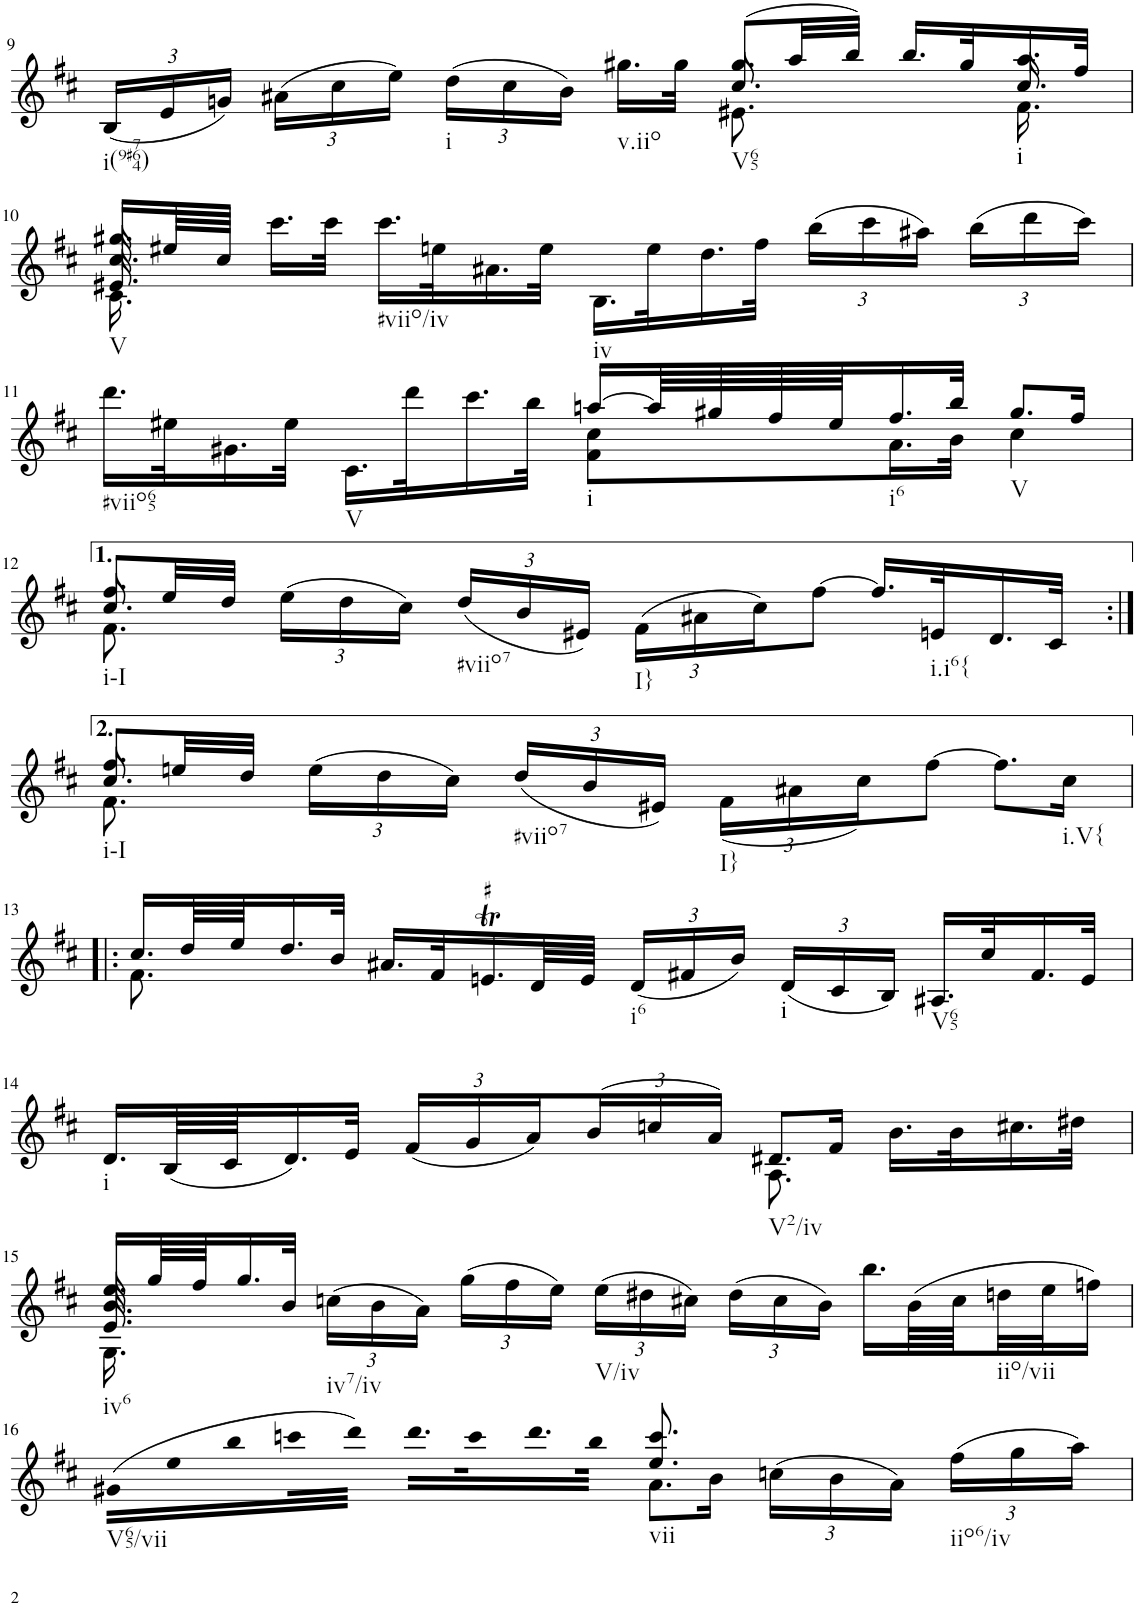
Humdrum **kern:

**kern
*part1
*staff1
*I"Violin
*I'Vln.
!!LO:PB:g=z
*clefG2
*k[f#c#]
*M4/4
*met(c)
*Xbrackettup
=9
*^
*	*^
!LO:TX:b:t=i(9#764)	!	!
(24B/LL	2ryy	2ryy
24e/	.	.
24gn/JJ)	.	.
(24a#X\LL	.	.
24cc#\	.	.
24ee\JJ)	.	.
!LO:TX:b:t=i	!	!
(24dd\LL	.	.
24cc#\	.	.
24b\JJ)	.	.
!LO:TX:b:t=v.iio	!	!
16.gg#X\LL	.	.
32gg#\JJk	.	.
!LO:TX:b:t=V65	!	!
(8.gg#/L	8.cc#/	8.e#X\
32aa/LL	8.ryy	8.ryy
32bb/JJJ)	.	.
16.bb/LL	.	.
32gg#/K	.	.
!LO:TX:b:t=i	!	!
16.aa/	16.cc#/	16.f#\
32ff#/JJk	32ryy	32ryy
!!LO:LB:g=z	!!	!!
=10	=10	=10
*	*	*^
!LO:TX:b:t=V	!	!	!
16.gg#X/LL	16.cc#/	16.e#X/	16.c#\
64ee#X/LL	2ryy	2ryy	2ryy
64cc#/JJJJ	.	.	.
16.ccc#\LL	.	.	.
32ccc#\JJk	.	.	.
!LO:TX:b:t=#viio/iv	!	!	!
16.ccc#\LL	.	.	.
32een\K	.	.	.
16.a#X\	.	.	.
32ee\JJk	.	.	.
!LO:TX:b:t=iv	!	!	!
16.B\LL	.	.	.
32ee\K	4ryy	4ryy	4ryy
16.dd\	.	.	.
32ff#\JJk	.	.	.
(24bb\LL	.	.	.
24ccc#\	.	.	.
24aa#X\JJ)	.	.	.
.	8ryy	8ryy	8ryy
(24bb\LL	.	.	.
24ddd\	.	.	.
24ccc#\JJ)	.	.	.
.	32ryy	32ryy	32ryy
!!LO:LB:g=z	!!	!!	!!
=11	=11	=11	=11
!LO:TX:b:t=#viio65	!	!	!
*	*v	*v	*v
16.ddd\LL	2ryy
32ee#X\K	.
16.g#X\	.
32ee#\JJk	.
!LO:TX:b:t=V	!
16.c#\LL	.
32ddd\K	.
16.ccc#\	.
32bb\JJk	.
!LO:TX:b:t=i	!
[16aan/LL	8f#\ 8cc#\L
64aa/LL]	.
64gg#X/	.
64ff#/	.
64ee#/JJ	.
!LO:TX:b:t=i6	!
16.ff#/	16.a\L
32bb/JJk	32b\JJk
!LO:TX:b:t=V	!
8.gg#/L	4cc#\
16ff#/Jk	.
!!LO:LB:g=z	!!
=12	=12
*	*^
!LO:TX:b:t=i-I	!	!
8.ff#/L	8.f#\	8.cc#/
32ee/LL	2ryy	2ryy
32dd/JJJ	.	.
(24ee\LL	.	.
24dd\	.	.
24cc#\JJ)	.	.
!LO:TX:b:t=#viio7	!	!
(24dd/LL	.	.
24b/	.	.
24e#X/JJ)	.	.
!LO:TX:b:t=I}	!	!
(24f#\LL	.	.
24a#X\	.	.
24cc#\J)	.	.
[8ff#\J	.	.
.	4ryy	4ryy
16.ff#/LL]	.	.
!LO:TX:b:t=i.i6{	!	!
32en/K	.	.
16.d/	.	.
.	16ryy	16ryy
32c#/JJk	.	.
!!LO:LB:g=z	!!	!!
=12X1:|!	=12X1:|!	=12X1:|!
!LO:TX:b:t=i-I	!	!
8.ff#/L	8.f#\	8.cc#/
32een/LL	2ryy	2ryy
32dd/JJJ	.	.
(24ee\LL	.	.
24dd\	.	.
24cc#\JJ)	.	.
!LO:TX:b:t=#viio7	!	!
(<24dd/LL	.	.
24b/	.	.
24e#X/JJ)	.	.
!LO:TX:b:t=I}	!	!
(<24f#\LL	.	.
24a#X\	.	.
24cc#\J)	.	.
[8ff#\J	.	.
.	4ryy	4ryy
8.ff#\L]	.	.
!LO:TX:b:t=i.V{	!	!
16cc#\Jk	16ryy	16ryy
*	*v	*v
!!LO:LB:g=z
=13!|:	=13!|:
16.cc#/LL	8.f#\
64dd/LL	.
64ee/JJ	.
16.dd/	.
.	2ryy
32b/JJk	.
16.a#X/LL	.
32f#/K	.
!LO:TR:acc=#	!
16.enT/	.
64d/LL	.
64e/JJJJ	.
!LO:TX:b:t=i6	!
(24d/LL	.
24f#X/	.
24b/JJ)	.
!LO:TX:b:t=i	!
(24d/LL	.
24c#/	.
.	4ryy
24B/JJ)	.
!LO:TX:b:t=V65	!
16.A#X/LL	.
32cc#/K	.
16.f#/	.
.	16ryy
32e/JJk	.
!!LO:LB:g=z	!!
=14	=14
!LO:TX:b:t=i	!
16.d/LL	2ryy
(64B/LL	.
64c#/JJ	.
16.d/)	.
32e/JJk	.
(24f#/LL	.
24g/	.
24a/)	.
(24b/	.
24ccn/	.
24a/JJ)	.
!LO:TX:b:t=V2/iv	!
8.d#X/L	8.A\
16f#/Jk	4ryy
16.b\LL	.
32b\K	.
16.cc#X\	.
.	16ryy
32dd#X\JJk	.
!!LO:LB:g=z	!!
=15	=15
*^	*^
!LO:TX:b:t=iv6	!	!	!
16.ee/LL	16.b/	16.e/	16.G\
64gg/LL	2ryy	2ryy	2ryy
64ff#/JJ	.	.	.
16.gg/	.	.	.
32b/JJk	.	.	.
!LO:TX:b:t=iv7/iv	!	!	!
(24ccn\LL	.	.	.
24b\	.	.	.
24a\JJ)	.	.	.
(24gg\LL	.	.	.
24ff#\	.	.	.
24ee\JJ)	.	.	.
!LO:TX:b:t=V/iv	!	!	!
(24ee\LL	.	.	.
24dd#X\	.	.	.
24cc#X\JJ)	.	.	.
.	4ryy	4ryy	4ryy
(24dd#\LL	.	.	.
24cc#\	.	.	.
24b\JJ)	.	.	.
16.bb\LL	.	.	.
(64b\LL	8ryy	8ryy	8ryy
64cc#\J	.	.	.
!LO:TX:b:t=iio/vii	!	!	!
32ddn\	.	.	.
32ee\J	.	.	.
16ffn\JJ)	.	.	.
.	32ryy	32ryy	32ryy
!!LO:LB:g=z	!!	!!	!!
=16	=16	=16	=16
!LO:TX:b:t=V65/vii	!	!	!
*	*v	*v	*v
(16g#XLL	2ryy
16ee	.
16bb	.
32cccnL	.
32dddJJJ)	.
16.dddLL	.
32cccK	.
16.ddd	.
32bbJJk	.
!LO:TX:b:t=vii	!
8.ee/ 8.ccc/	8.a\L
16ryy	16b\Jk
(24ccn\LL	4ryy
24b\	.
24a\JJ)	.
!LO:TX:b:t=iio6/iv	!
(24ff#\LL	.
24gg\	.
24aa\JJ)	.
*v	*v
=
*-
